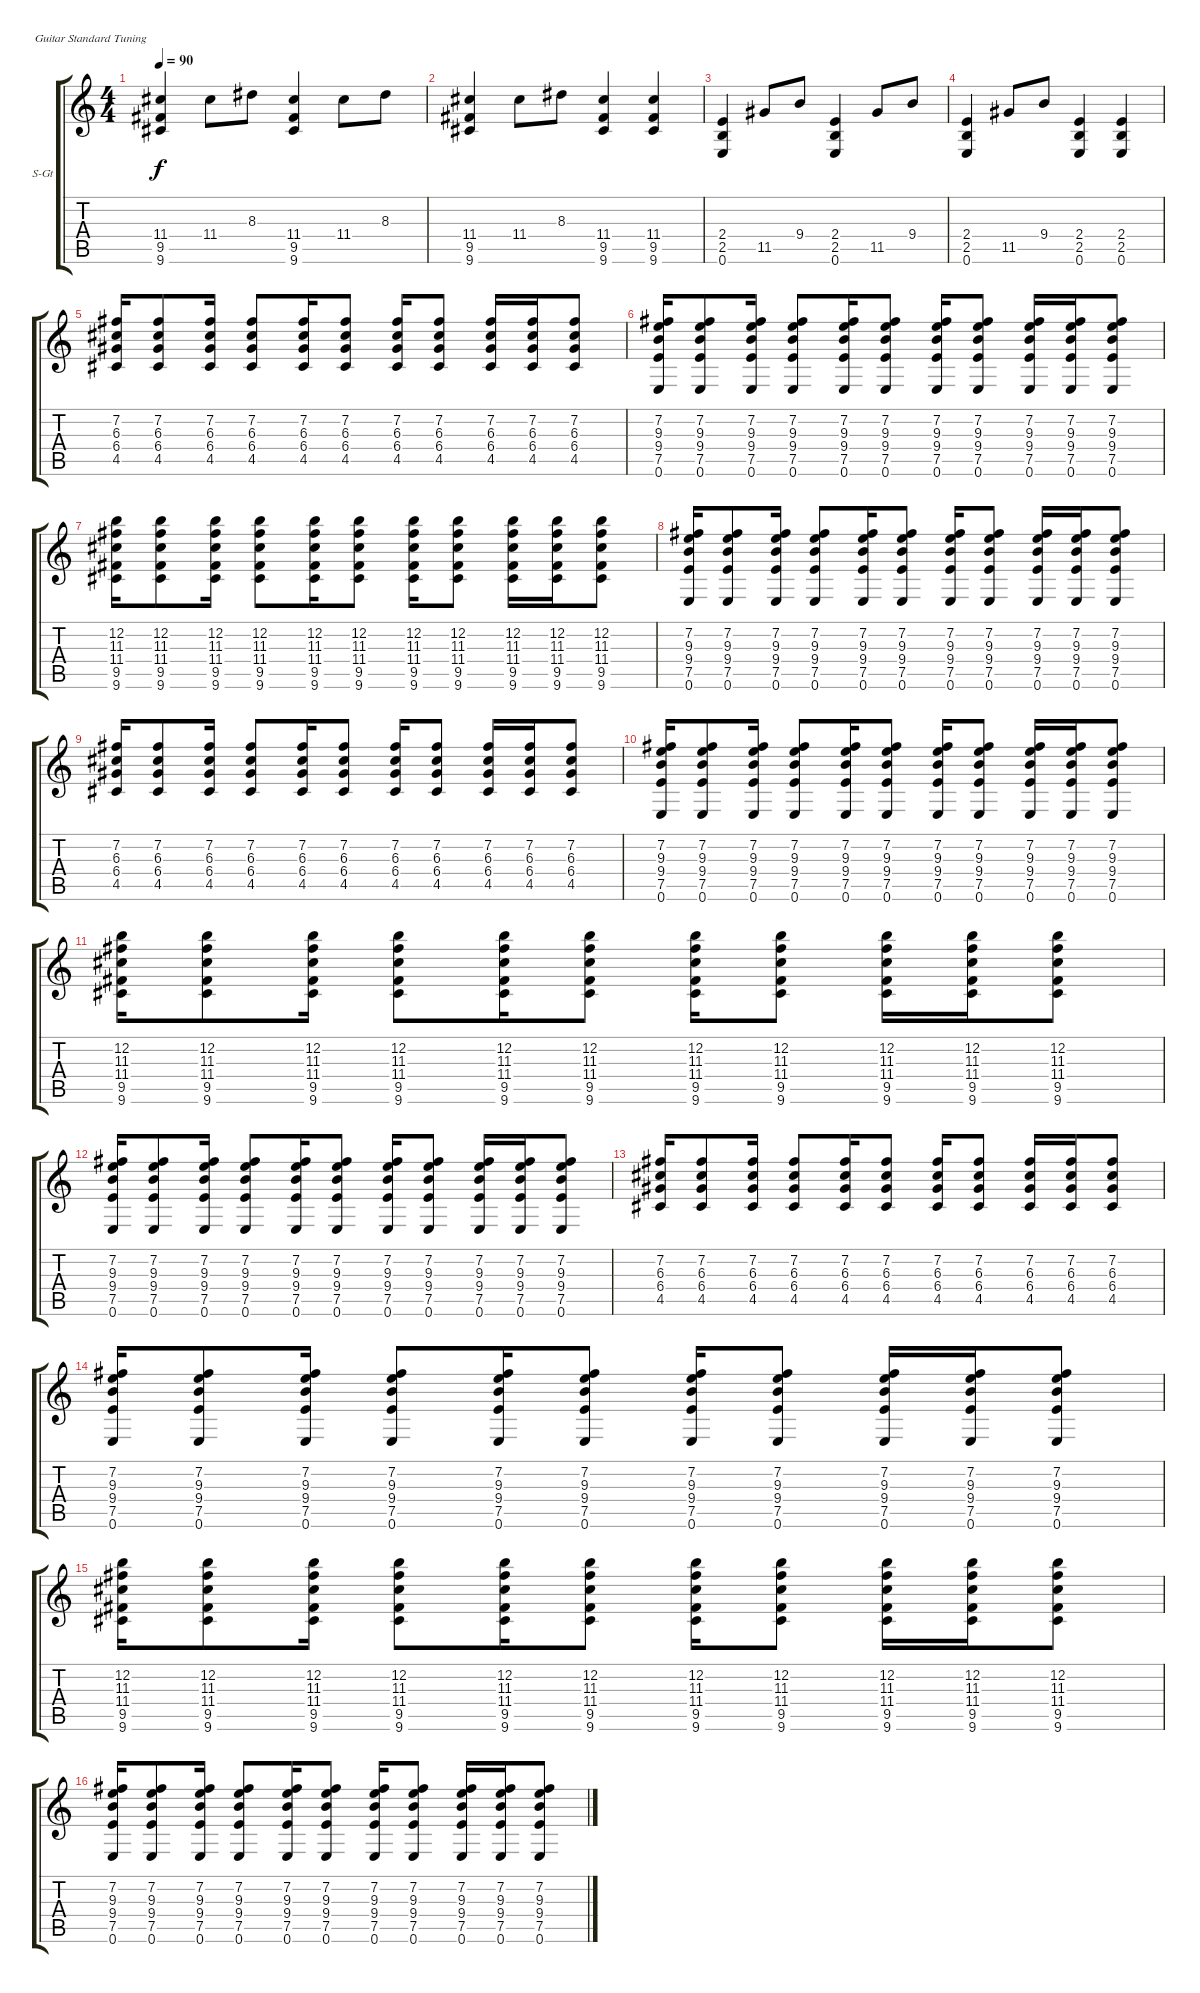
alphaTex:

\bracketExtendMode groupsimilarinstruments
\firstSystemTrackNameOrientation horizontal
\otherSystemsTrackNameOrientation horizontal
\track ("guitar" "S-Gt") {instrument acousticguitarsteel}
\staff {score tabs}
\tuning (E4 B3 G3 D3 A2 E2)
\ts (4 4)
\tempo 90
\clef g2
\ks c
(9.6 9.5 11.4).4{dy f} 11.4.8 8.3.8 (9.6 11.4 9.5).4 11.4.8 8.3.8 |
(9.6 9.5 11.4).4 11.4.8 8.3.8 (9.6 11.4 9.5).4 (11.4 9.6 9.5).4 |
(0.6 2.5 2.4).4 11.5.8 9.4.8 (0.6 2.5 2.4).4 11.5.8 9.4.8 |
(0.6 2.5 2.4).4 11.5.8 9.4.8 (0.6 2.5 2.4).4 (2.5 0.6 2.4).4 |
(4.5 6.4 6.3 7.2).16 (4.5 6.4 6.3 7.2).8 (4.5 6.4 6.3 7.2).16 (4.5 6.4 6.3 7.2).8 (4.5 6.4 6.3 7.2).16 (4.5 6.4 6.3 7.2).8 (4.5 6.4 6.3 7.2).16 (4.5 6.4 6.3 7.2).8 (4.5 6.4 6.3 7.2).16 (4.5 6.4 6.3 7.2).16 (4.5 6.4 6.3 7.2).8 |
(7.5 0.6 9.4 9.3 7.2).16 (7.5 0.6 9.4 9.3 7.2).8 (7.5 0.6 9.4 9.3 7.2).16 (7.5 0.6 9.4 9.3 7.2).8 (7.5 0.6 9.4 9.3 7.2).16 (7.5 0.6 9.4 9.3 7.2).8 (7.5 0.6 9.4 9.3 7.2).16 (7.5 0.6 9.4 9.3 7.2).8 (7.5 0.6 9.4 9.3 7.2).16 (7.5 0.6 9.4 9.3 7.2).16 (7.5 0.6 9.4 9.3 7.2).8 |
(9.5 11.4 11.3 12.2 9.6).16 (9.5 9.6 11.4 11.3 12.2).8 (9.5 11.4 11.3 12.2 9.6).16 (9.5 9.6 11.4 11.3 12.2).8 (9.5 11.4 11.3 12.2 9.6).16 (9.5 9.6 11.4 11.3 12.2).8 (9.5 11.4 11.3 12.2 9.6).16 (9.5 9.6 11.4 11.3 12.2).8 (9.5 11.4 11.3 12.2 9.6).16 (9.5 11.4 11.3 12.2 9.6).16 (9.5 9.6 11.4 11.3 12.2).8 |
(7.5 0.6 9.4 9.3 7.2).16 (7.5 0.6 9.4 9.3 7.2).8 (7.5 0.6 9.4 9.3 7.2).16 (7.5 0.6 9.4 9.3 7.2).8 (7.5 0.6 9.4 9.3 7.2).16 (7.5 0.6 9.4 9.3 7.2).8 (7.5 0.6 9.4 9.3 7.2).16 (7.5 0.6 9.4 9.3 7.2).8 (7.5 0.6 9.4 9.3 7.2).16 (7.5 0.6 9.4 9.3 7.2).16 (7.5 0.6 9.4 9.3 7.2).8 |
(4.5 6.4 6.3 7.2).16 (4.5 6.4 6.3 7.2).8 (4.5 6.4 6.3 7.2).16 (4.5 6.4 6.3 7.2).8 (4.5 6.4 6.3 7.2).16 (4.5 6.4 6.3 7.2).8 (4.5 6.4 6.3 7.2).16 (4.5 6.4 6.3 7.2).8 (4.5 6.4 6.3 7.2).16 (4.5 6.4 6.3 7.2).16 (4.5 6.4 6.3 7.2).8 |
(7.5 0.6 9.4 9.3 7.2).16 (7.5 0.6 9.4 9.3 7.2).8 (7.5 0.6 9.4 9.3 7.2).16 (7.5 0.6 9.4 9.3 7.2).8 (7.5 0.6 9.4 9.3 7.2).16 (7.5 0.6 9.4 9.3 7.2).8 (7.5 0.6 9.4 9.3 7.2).16 (7.5 0.6 9.4 9.3 7.2).8 (7.5 0.6 9.4 9.3 7.2).16 (7.5 0.6 9.4 9.3 7.2).16 (7.5 0.6 9.4 9.3 7.2).8 |
(9.5 11.4 11.3 12.2 9.6).16 (9.5 9.6 11.4 11.3 12.2).8 (9.5 11.4 11.3 12.2 9.6).16 (9.5 9.6 11.4 11.3 12.2).8 (9.5 11.4 11.3 12.2 9.6).16 (9.5 9.6 11.4 11.3 12.2).8 (9.5 11.4 11.3 12.2 9.6).16 (9.5 9.6 11.4 11.3 12.2).8 (9.5 11.4 11.3 12.2 9.6).16 (9.5 11.4 11.3 12.2 9.6).16 (9.5 9.6 11.4 11.3 12.2).8 |
(7.5 0.6 9.4 9.3 7.2).16 (7.5 0.6 9.4 9.3 7.2).8 (7.5 0.6 9.4 9.3 7.2).16 (7.5 0.6 9.4 9.3 7.2).8 (7.5 0.6 9.4 9.3 7.2).16 (7.5 0.6 9.4 9.3 7.2).8 (7.5 0.6 9.4 9.3 7.2).16 (7.5 0.6 9.4 9.3 7.2).8 (7.5 0.6 9.4 9.3 7.2).16 (7.5 0.6 9.4 9.3 7.2).16 (7.5 0.6 9.4 9.3 7.2).8 |
(4.5 6.4 6.3 7.2).16 (4.5 6.4 6.3 7.2).8 (4.5 6.4 6.3 7.2).16 (4.5 6.4 6.3 7.2).8 (4.5 6.4 6.3 7.2).16 (4.5 6.4 6.3 7.2).8 (4.5 6.4 6.3 7.2).16 (4.5 6.4 6.3 7.2).8 (4.5 6.4 6.3 7.2).16 (4.5 6.4 6.3 7.2).16 (4.5 6.4 6.3 7.2).8 |
(7.5 0.6 9.4 9.3 7.2).16 (7.5 0.6 9.4 9.3 7.2).8 (7.5 0.6 9.4 9.3 7.2).16 (7.5 0.6 9.4 9.3 7.2).8 (7.5 0.6 9.4 9.3 7.2).16 (7.5 0.6 9.4 9.3 7.2).8 (7.5 0.6 9.4 9.3 7.2).16 (7.5 0.6 9.4 9.3 7.2).8 (7.5 0.6 9.4 9.3 7.2).16 (7.5 0.6 9.4 9.3 7.2).16 (7.5 0.6 9.4 9.3 7.2).8 |
(9.5 11.4 11.3 12.2 9.6).16 (9.5 9.6 11.4 11.3 12.2).8 (9.5 11.4 11.3 12.2 9.6).16 (9.5 9.6 11.4 11.3 12.2).8 (9.5 11.4 11.3 12.2 9.6).16 (9.5 9.6 11.4 11.3 12.2).8 (9.5 11.4 11.3 12.2 9.6).16 (9.5 9.6 11.4 11.3 12.2).8 (9.5 11.4 11.3 12.2 9.6).16 (9.5 11.4 11.3 12.2 9.6).16 (9.5 9.6 11.4 11.3 12.2).8 |
(7.5 0.6 9.4 9.3 7.2).16 (7.5 0.6 9.4 9.3 7.2).8 (7.5 0.6 9.4 9.3 7.2).16 (7.5 0.6 9.4 9.3 7.2).8 (7.5 0.6 9.4 9.3 7.2).16 (7.5 0.6 9.4 9.3 7.2).8 (7.5 0.6 9.4 9.3 7.2).16 (7.5 0.6 9.4 9.3 7.2).8 (7.5 0.6 9.4 9.3 7.2).16 (7.5 0.6 9.4 9.3 7.2).16 (7.5 0.6 9.4 9.3 7.2).8
